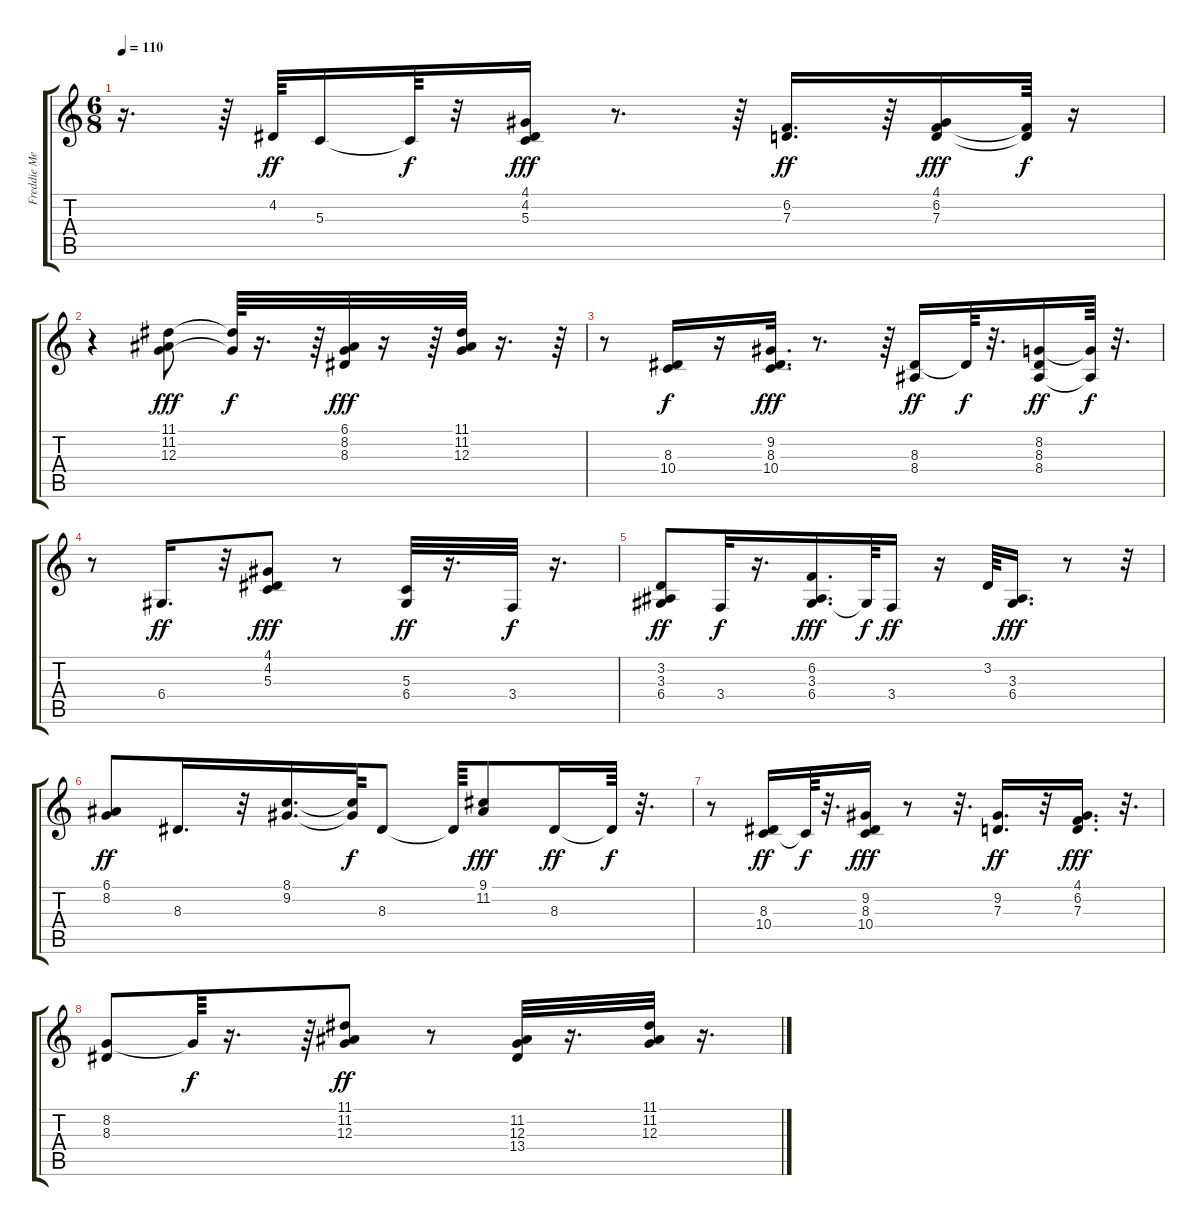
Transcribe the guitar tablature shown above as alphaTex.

\track ("Freddie Mercury Main Piano" "Freddie Me") {instrument acousticgrandpiano}
\staff {score tabs}
\tuning (E4 B3 G3 D3 A2 E2) {hide}
\ts (6 8)
\tempo 110
\clef g2
\ks c
r.16{d dy fff} r.64 4.2.64{dy ff} 5.3.16 5.3{t}.64{dy f} r.32 (4.1 4.2 5.3).16{dy fff} r.8{d} r.64 (6.2 7.3).16{d dy ff} r.64 (4.1 6.2 7.3).16{dy fff} (6.2{t} 7.3{t}).64{dy f} r.16 |
r.4 (11.1 11.2 12.3).8{dy fff} (11.1{t} 12.3{t}).64{dy f} r.16{d} r.64 (6.1 8.2 8.3).32{dy fff} r.16 r.64 (11.1 11.2 12.3).32 r.16{d} r.64 |
r.8 (8.3 10.4).16{dy f} r.16 (9.2 8.3 10.4).32{d dy fff} r.8{d} r.64 (8.3 8.4).16{dy ff} 8.3{t}.64{dy f} r.32{d} (8.2 8.3 8.4).16{dy ff} (8.2{t} 8.4{t}).64{dy f} r.32{d} |
r.8 6.4.16{d dy ff} r.32 (4.1 4.2 5.3).8{dy fff} r.8 (5.3 6.4).32{dy ff} r.16{d} 3.4.32{dy f} r.16{d} |
(3.2 3.3 6.4).8{dy ff} 3.4.32{dy f} r.16{d} (6.2 3.3 6.4).16{d dy fff} 6.4{t}.64{dy f} 3.4.16{dy ff} r.16 3.2.64 (3.3 6.4).16{d dy fff} r.8 r.32 |
(6.1 8.2).8{dy ff} 8.3.16{d} r.32 (8.1 9.2).16{d} (8.1{t} 9.2{t}).64{dy f} 8.3.8 8.3{t}.64 (9.1 11.2).8{dy fff} 8.3.16{dy ff} 8.3{t}.64{dy f} r.32{d} |
r.8 (8.3 10.4).16{dy ff} 10.4{t}.64{dy f} r.32{d} (9.2 8.3 10.4).16{dy fff} r.8 r.32{d} (9.2 7.3).16{d dy ff} r.32 (4.1 6.2 7.3).16{d dy fff} r.32{d} |
(8.2 8.3).8 8.2{t}.64{dy f} r.16{d} r.64 (11.1 11.2 12.3).8{dy ff} r.8 (11.2 12.3 13.4).32 r.16{d} (11.1 11.2 12.3).32 r.16{d}
